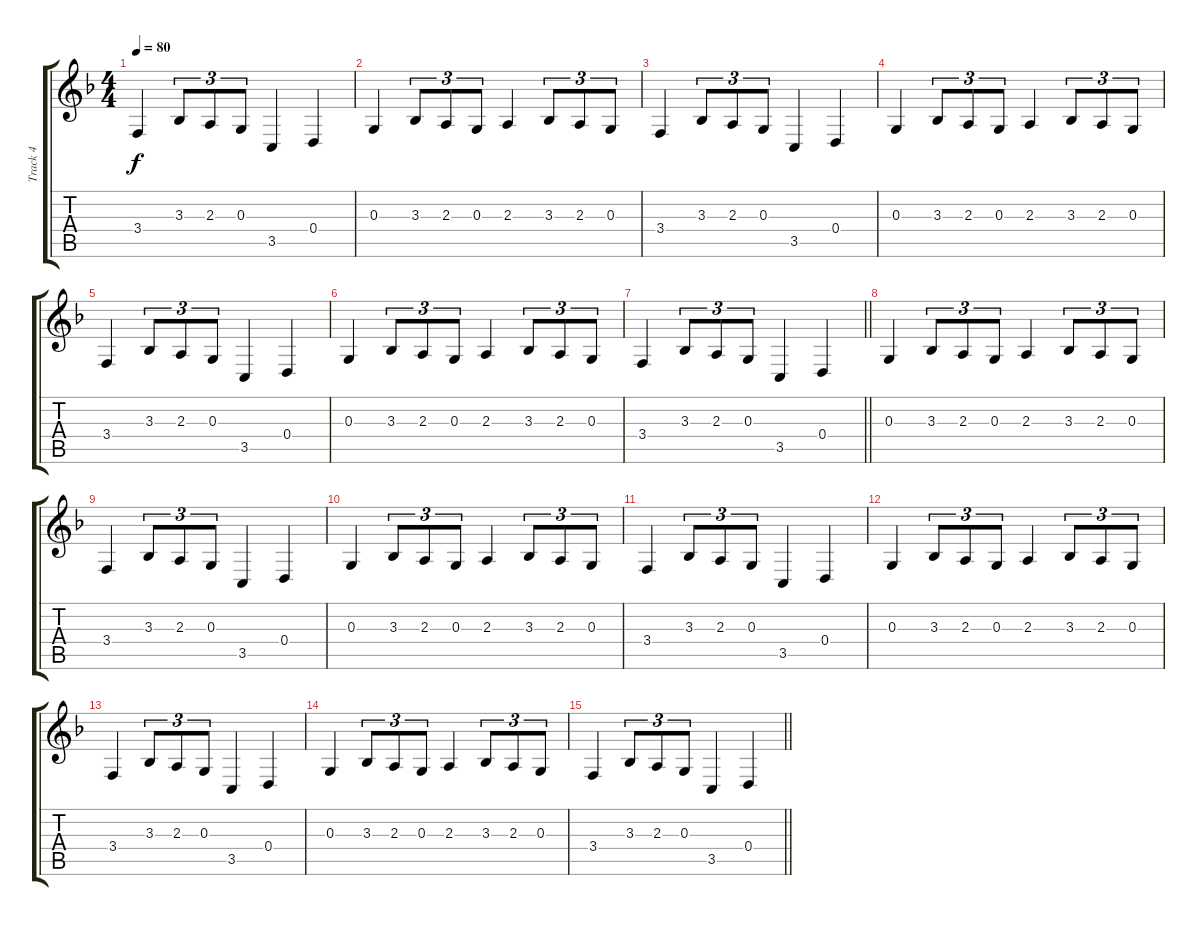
\track ("Track 4" "Track 4") {instrument synthstrings1}
\staff {score tabs}
\tuning (E4 B3 G3 D3 A2 E2) {hide}
\ts (4 4)
\tempo 80
\clef g2
\ks dminor
3.4.4{dy f} 3.3.8{tu (3 2)} 2.3.8{tu (3 2)} 0.3.8{tu (3 2)} 3.5.4 0.4.4 |
0.3.4 3.3.8{tu (3 2)} 2.3.8{tu (3 2)} 0.3.8{tu (3 2)} 2.3.4 3.3.8{tu (3 2)} 2.3.8{tu (3 2)} 0.3.8{tu (3 2)} |
3.4.4 3.3.8{tu (3 2)} 2.3.8{tu (3 2)} 0.3.8{tu (3 2)} 3.5.4 0.4.4 |
0.3.4 3.3.8{tu (3 2)} 2.3.8{tu (3 2)} 0.3.8{tu (3 2)} 2.3.4 3.3.8{tu (3 2)} 2.3.8{tu (3 2)} 0.3.8{tu (3 2)} |
3.4.4 3.3.8{tu (3 2)} 2.3.8{tu (3 2)} 0.3.8{tu (3 2)} 3.5.4 0.4.4 |
0.3.4 3.3.8{tu (3 2)} 2.3.8{tu (3 2)} 0.3.8{tu (3 2)} 2.3.4 3.3.8{tu (3 2)} 2.3.8{tu (3 2)} 0.3.8{tu (3 2)} |
\barLineRight lightlight
3.4.4 3.3.8{tu (3 2)} 2.3.8{tu (3 2)} 0.3.8{tu (3 2)} 3.5.4 0.4.4 |
0.3.4 3.3.8{tu (3 2)} 2.3.8{tu (3 2)} 0.3.8{tu (3 2)} 2.3.4 3.3.8{tu (3 2)} 2.3.8{tu (3 2)} 0.3.8{tu (3 2)} |
3.4.4 3.3.8{tu (3 2)} 2.3.8{tu (3 2)} 0.3.8{tu (3 2)} 3.5.4 0.4.4 |
0.3.4 3.3.8{tu (3 2)} 2.3.8{tu (3 2)} 0.3.8{tu (3 2)} 2.3.4 3.3.8{tu (3 2)} 2.3.8{tu (3 2)} 0.3.8{tu (3 2)} |
3.4.4 3.3.8{tu (3 2)} 2.3.8{tu (3 2)} 0.3.8{tu (3 2)} 3.5.4 0.4.4 |
0.3.4 3.3.8{tu (3 2)} 2.3.8{tu (3 2)} 0.3.8{tu (3 2)} 2.3.4 3.3.8{tu (3 2)} 2.3.8{tu (3 2)} 0.3.8{tu (3 2)} |
3.4.4 3.3.8{tu (3 2)} 2.3.8{tu (3 2)} 0.3.8{tu (3 2)} 3.5.4 0.4.4 |
0.3.4 3.3.8{tu (3 2)} 2.3.8{tu (3 2)} 0.3.8{tu (3 2)} 2.3.4 3.3.8{tu (3 2)} 2.3.8{tu (3 2)} 0.3.8{tu (3 2)} |
\barLineRight lightlight
3.4.4 3.3.8{tu (3 2)} 2.3.8{tu (3 2)} 0.3.8{tu (3 2)} 3.5.4 0.4.4
